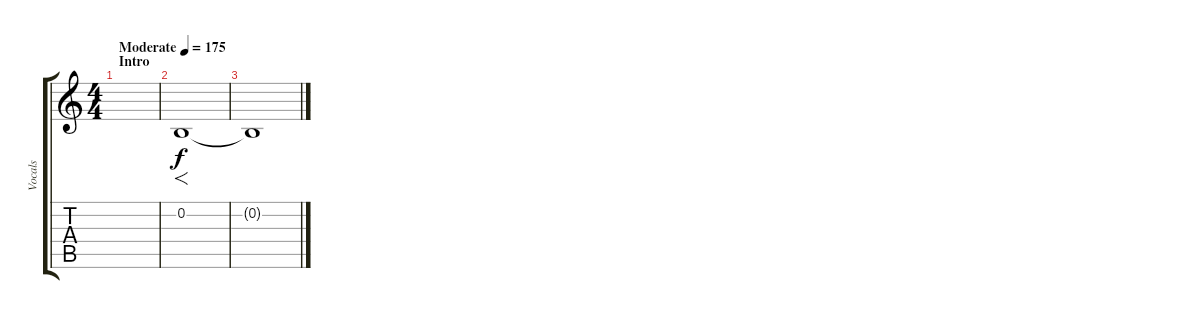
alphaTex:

\track ("Vocals" "Vocals") {instrument altosax}
\staff {score tabs}
\tuning (E4 B3 G3 D3 A2 E2) {hide}
\ts (4 4)
\section ("" "Intro")
\tempo (175 "Moderate")
\clef g2
\ks c
|
0.2.1{f volume 8} |
0.2{t}.1{volume 0}
